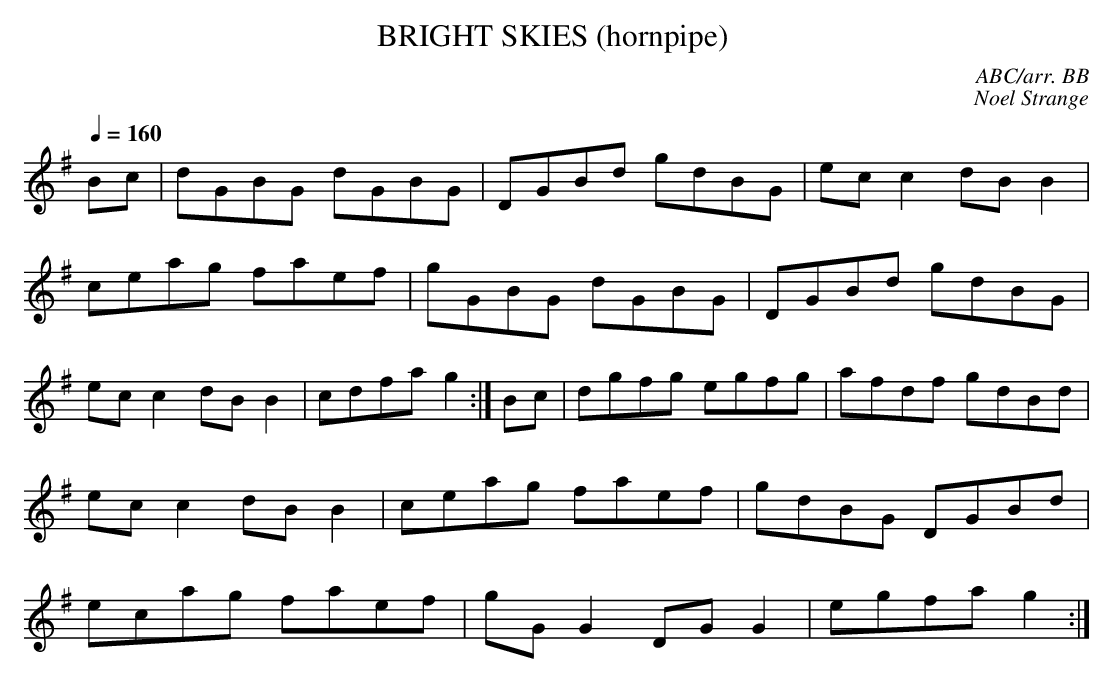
X:1
T:BRIGHT SKIES (hornpipe) \
C:ABC/arr. BB\
C:Noel Strange\
M:C|\
Q:1/4=160\
L:1/8\
K:G\
Bc|dGBG dGBG|DGBd gdBG|ecc2 dBB2|ceag faef|\
gGBG dGBG|DGBd gdBG|ec c2 dB B2|cdfa g2 :|\
Bc|dgfg egfg|afdf gdBd|ec c2 dB B2|ceag faef|\
gdBG DGBd|ecag faef|gG G2 DG G2|egfa g2 :|\
\
\
